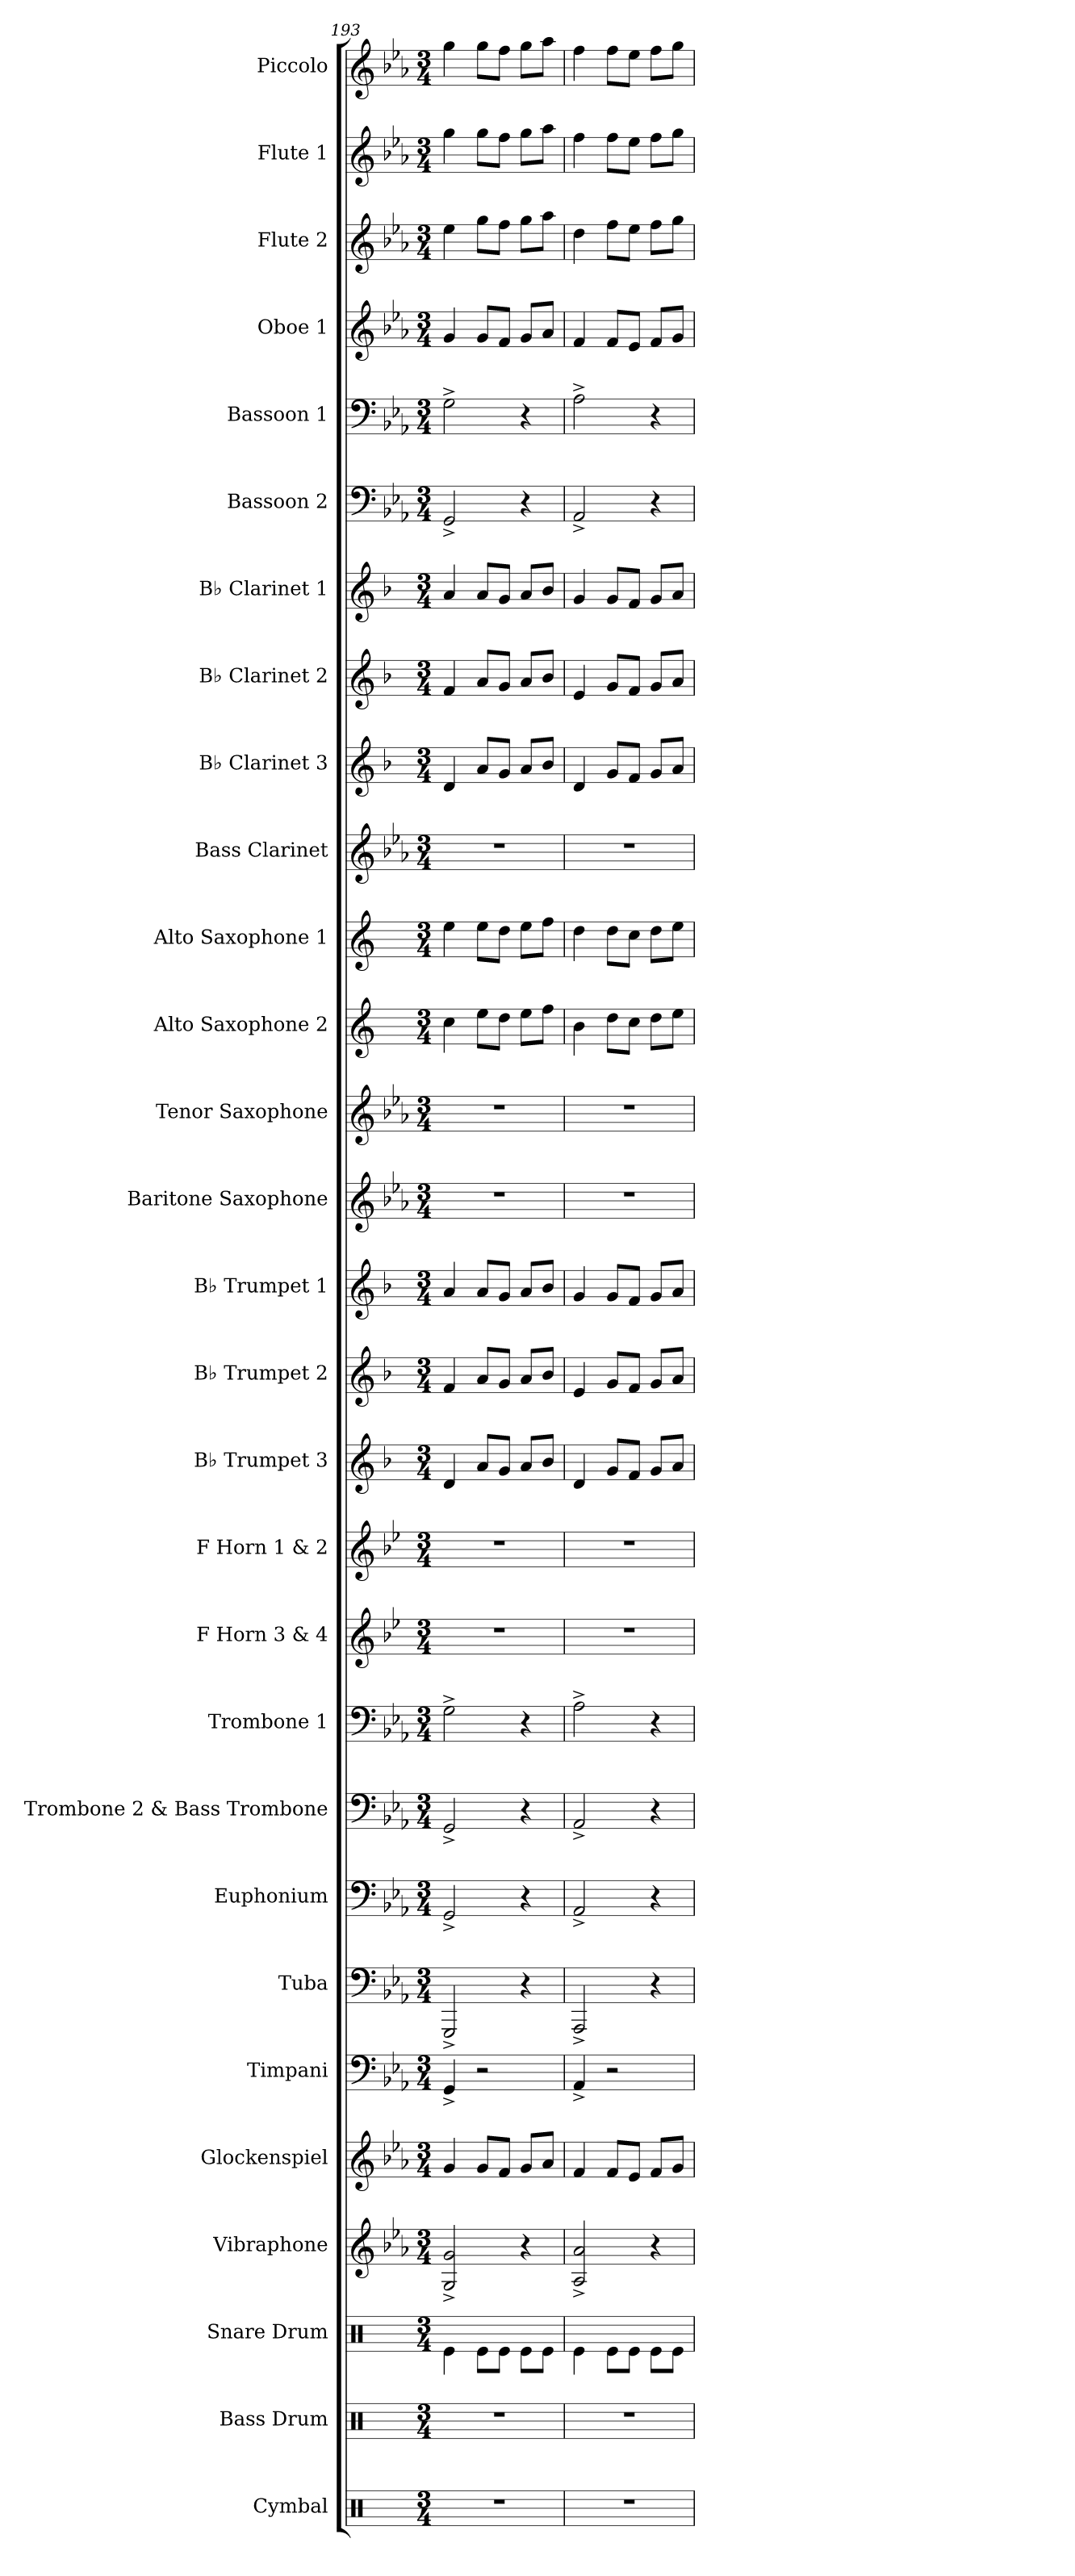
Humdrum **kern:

**kern	**kern	**kern	**kern	**kern	**kern	**kern	**kern	**kern	**kern	**kern	**kern	**kern	**kern	**kern	**kern	**kern	**kern	**kern	**kern	**kern	**kern	**kern	**kern	**kern	**kern	**kern	**kern	**kern
*part29	*part28	*part27	*part26	*part25	*part24	*part23	*part22	*part21	*part20	*part19	*part18	*part17	*part16	*part15	*part14	*part13	*part12	*part11	*part10	*part9	*part8	*part7	*part6	*part5	*part4	*part3	*part2	*part1
*staff29	*staff28	*staff27	*staff26	*staff25	*staff24	*staff23	*staff22	*staff21	*staff20	*staff19	*staff18	*staff17	*staff16	*staff15	*staff14	*staff13	*staff12	*staff11	*staff10	*staff9	*staff8	*staff7	*staff6	*staff5	*staff4	*staff3	*staff2	*staff1
*I"Cymbal	*I"Bass Drum	*I"Snare Drum	*I"Vibraphone	*I"Glockenspiel	*I"Timpani	*I"Tuba	*I"Euphonium	*I"Trombone 2 &amp; Bass Trombone	*I"Trombone 1	*I"F Horn 3 &amp; 4	*I"F Horn 1 &amp; 2	*I"B♭ Trumpet 3	*I"B♭ Trumpet 2	*I"B♭ Trumpet 1	*I"Baritone Saxophone	*I"Tenor Saxophone	*I"Alto Saxophone 2	*I"Alto Saxophone 1	*I"Bass Clarinet	*I"B♭ Clarinet 3	*I"B♭ Clarinet 2	*I"B♭ Clarinet 1	*I"Bassoon 2	*I"Bassoon 1	*I"Oboe 1	*I"Flute 2	*I"Flute 1	*I"Piccolo
*I'Cym.	*I'B. Dr.	*I'Sn. Dr.	*I'Vib.	*I'Glk.	*I'Timp.	*I'Tba.	*I'Euph.	*I'Tbn. 2 B. Tbn.	*I'Tbn. 1	*I'F Hn. 3 4	*I'F Hn. 1 2	*I'B♭ Tpt. 3	*I'B♭ Tpt. 2	*I'B♭ Tpt. 1	*I'Bar. Sax.	*I'T. Sax.	*I'A. Sax. 2	*I'A. Sax. 1	*I'B. Cl.	*I'B♭ Cl. 3	*I'B♭ Cl. 2	*I'B♭ Cl. 1	*I'Bsn. 2	*I'Bsn. 1	*I'Ob. 1	*I'Fl. 2	*I'Fl. 1	*I'Picc.
*clefX	*clefX	*clefX	*clefG2	*clefG2	*clefF4	*clefF4	*clefF4	*clefF4	*clefF4	*clefG2	*clefG2	*clefG2	*clefG2	*clefG2	*clefG2	*clefG2	*clefG2	*clefG2	*clefG2	*clefG2	*clefG2	*clefG2	*clefF4	*clefF4	*clefG2	*clefG2	*clefG2	*clefG2
*	*	*	*	*ITrd-14c-24	*	*	*	*	*	*ITrd4c7	*ITrd4c7	*ITrd1c2	*ITrd1c2	*ITrd1c2	*ITrd12c21	*ITrd8c14	*ITrd5c9	*ITrd5c9	*ITrd8c14	*ITrd1c2	*ITrd1c2	*ITrd1c2	*	*	*	*	*	*ITrd-7c-12
*k[]	*k[]	*k[]	*k[b-e-a-]	*k[b-e-a-]	*k[b-e-a-]	*k[b-e-a-]	*k[b-e-a-]	*k[b-e-a-]	*k[b-e-a-]	*k[b-e-a-]	*k[b-e-a-]	*k[b-e-a-]	*k[b-e-a-]	*k[b-e-a-]	*k[b-e-a-]	*k[b-e-a-]	*k[b-e-a-]	*k[b-e-a-]	*k[b-e-a-]	*k[b-e-a-]	*k[b-e-a-]	*k[b-e-a-]	*k[b-e-a-]	*k[b-e-a-]	*k[b-e-a-]	*k[b-e-a-]	*k[b-e-a-]	*k[b-e-a-]
*M3/4	*M3/4	*M3/4	*M3/4	*M3/4	*M3/4	*M3/4	*M3/4	*M3/4	*M3/4	*M3/4	*M3/4	*M3/4	*M3/4	*M3/4	*M3/4	*M3/4	*M3/4	*M3/4	*M3/4	*M3/4	*M3/4	*M3/4	*M3/4	*M3/4	*M3/4	*M3/4	*M3/4	*M3/4
=193	=193	=193	=193	=193	=193	=193	=193	=193	=193	=193	=193	=193	=193	=193	=193	=193	=193	=193	=193	=193	=193	=193	=193	=193	=193	=193	=193	=193
2.r	2.r	4Re\	2G/^ 2g/^	4ggg/	4GG^/	2GGG^/	2GG^/	2GG^/	2G^\	2.r	2.r	4c/	4e-/	4g/	2.r	2.r	4e-\	4g\	2.r	4c/	4e-/	4g/	2GG^/	2G^\	4g/	4ee-\	4gg\	4ggg\
.	.	8Re\L	.	8ggg/L	2r	.	.	.	.	.	.	8g/L	8g/L	8g/L	.	.	8g\L	8g\L	.	8g/L	8g/L	8g/L	.	.	8g/L	8gg\L	8gg\L	8ggg\L
.	.	8Re\J	.	8fff/J	.	.	.	.	.	.	.	8f/J	8f/J	8f/J	.	.	8f\J	8f\J	.	8f/J	8f/J	8f/J	.	.	8f/J	8ff\J	8ff\J	8fff\J
.	.	8Re\L	4r	8ggg/L	.	4r	4r	4r	4r	.	.	8g/L	8g/L	8g/L	.	.	8g\L	8g\L	.	8g/L	8g/L	8g/L	4r	4r	8g/L	8gg\L	8gg\L	8ggg\L
.	.	8Re\J	.	8aaa-/J	.	.	.	.	.	.	.	8a-/J	8a-/J	8a-/J	.	.	8a-\J	8a-\J	.	8a-/J	8a-/J	8a-/J	.	.	8a-/J	8aa-\J	8aa-\J	8aaa-\J
=194	=194	=194	=194	=194	=194	=194	=194	=194	=194	=194	=194	=194	=194	=194	=194	=194	=194	=194	=194	=194	=194	=194	=194	=194	=194	=194	=194	=194
2.r	2.r	4Re\	2A-/^ 2a-/^	4fff/	4AA-^/	2AAA-^/	2AA-^/	2AA-^/	2A-^\	2.r	2.r	4c/	4d/	4f/	2.r	2.r	4d\	4f\	2.r	4c/	4d/	4f/	2AA-^/	2A-^\	4f/	4dd\	4ff\	4fff\
.	.	8Re\L	.	8fff/L	2r	.	.	.	.	.	.	8f/L	8f/L	8f/L	.	.	8f\L	8f\L	.	8f/L	8f/L	8f/L	.	.	8f/L	8ff\L	8ff\L	8fff\L
.	.	8Re\J	.	8eee-/J	.	.	.	.	.	.	.	8e-/J	8e-/J	8e-/J	.	.	8e-\J	8e-\J	.	8e-/J	8e-/J	8e-/J	.	.	8e-/J	8ee-\J	8ee-\J	8eee-\J
.	.	8Re\L	4r	8fff/L	.	4r	4r	4r	4r	.	.	8f/L	8f/L	8f/L	.	.	8f\L	8f\L	.	8f/L	8f/L	8f/L	4r	4r	8f/L	8ff\L	8ff\L	8fff\L
.	.	8Re\J	.	8ggg/J	.	.	.	.	.	.	.	8g/J	8g/J	8g/J	.	.	8g\J	8g\J	.	8g/J	8g/J	8g/J	.	.	8g/J	8gg\J	8gg\J	8ggg\J
=	=	=	=	=	=	=	=	=	=	=	=	=	=	=	=	=	=	=	=	=	=	=	=	=	=	=	=	=
*-	*-	*-	*-	*-	*-	*-	*-	*-	*-	*-	*-	*-	*-	*-	*-	*-	*-	*-	*-	*-	*-	*-	*-	*-	*-	*-	*-	*-
